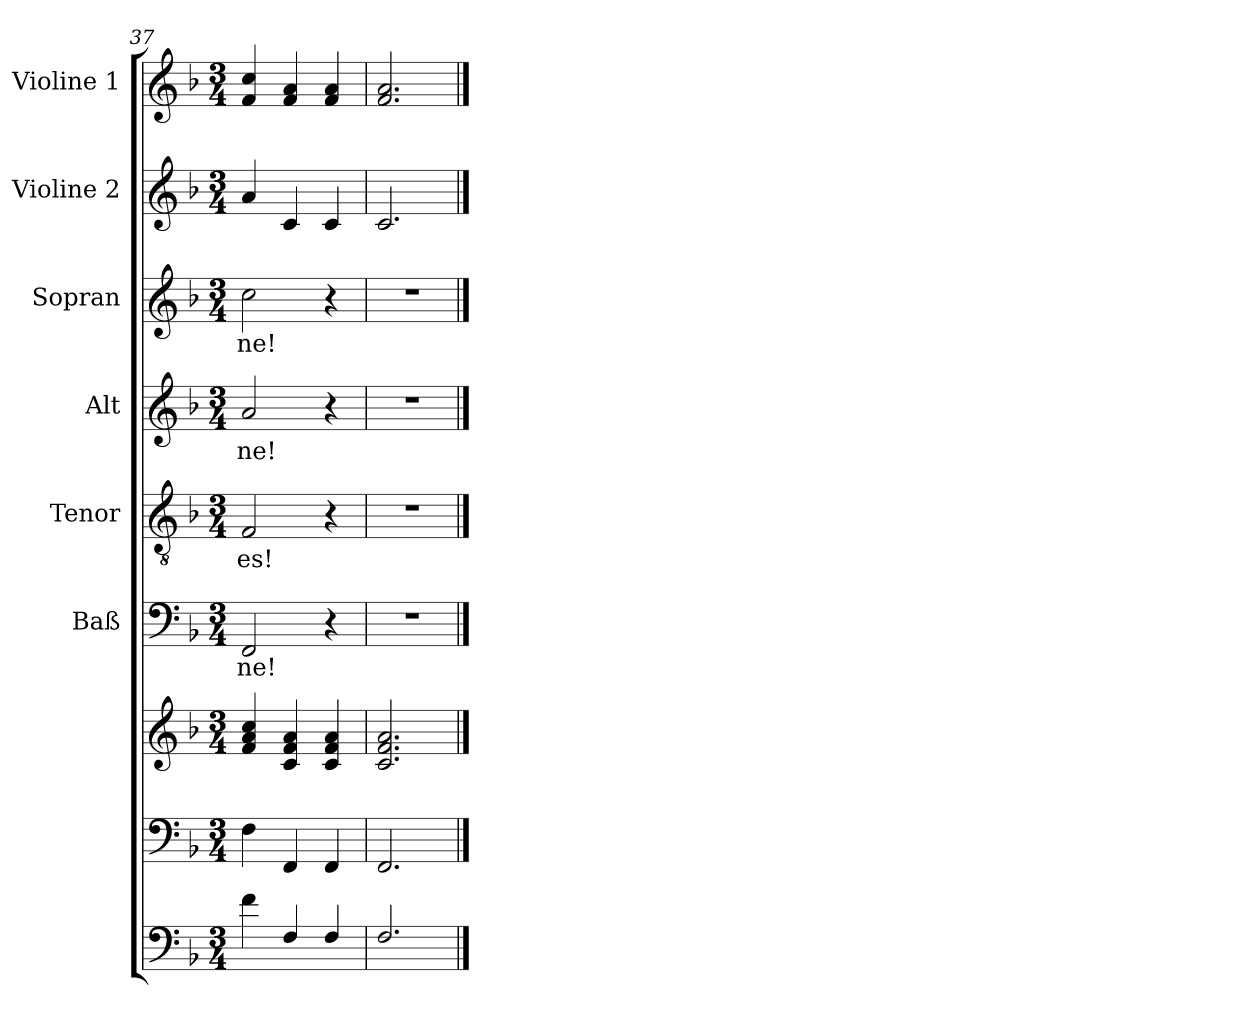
**kern	**kern	**kern	**kern	**text	**kern	**text	**kern	**text	**kern	**text	**kern	**kern
*part8	*part7	*part7	*part6	*part6	*part5	*part5	*part4	*part4	*part3	*part3	*part2	*part1
*staff9	*staff8	*staff7	*staff6	*staff6	*staff5	*staff5	*staff4	*staff4	*staff3	*staff3	*staff2	*staff1
*	*	*	*I"Baß	*	*I"Tenor	*	*I"Alt	*	*I"Sopran	*	*I"Violine 2	*I"Violine 1
*	*	*	*I'Baß	*	*I'Ten	*	*I'Alt	*	*I'Sop	*	*I'Vln. 2	*I'Vln. 1
*clefF4	*clefF4	*clefG2	*clefF4	*	*clefGv2	*	*clefG2	*	*clefG2	*	*clefG2	*clefG2
*ITrd7c12	*	*	*	*	*	*	*	*	*	*	*	*
*k[b-]	*k[b-]	*k[b-]	*k[b-]	*	*k[b-]	*	*k[b-]	*	*k[b-]	*	*k[b-]	*k[b-]
*F:	*F:	*F:	*F:	*	*F:	*	*F:	*	*F:	*	*F:	*F:
*M3/4	*M3/4	*M3/4	*M3/4	*	*M3/4	*	*M3/4	*	*M3/4	*	*M3/4	*M3/4
=37	=37	=37	=37	=37	=37	=37	=37	=37	=37	=37	=37	=37
!	!	!	!	!LO:LY:b	!	!LO:LY:b	!	!LO:LY:b	!	!LO:LY:b	!	!
4F\	4F\	4f/ 4a/ 4cc/	2FF/	-ne!	2F/	es!	2a/	-ne!	2cc\	-ne!	4a/	4f/ 4cc/
4FF/	4FF/	4c/ 4f/ 4a/	.	.	.	.	.	.	.	.	4c/	4f/ 4a/
4FF/	4FF/	4c/ 4f/ 4a/	4r	.	4r	.	4r	.	4r	.	4c/	4f/ 4a/
=38	=38	=38	=38	=38	=38	=38	=38	=38	=38	=38	=38	=38
2.FF/	2.FF/	2.c/ 2.f/ 2.a/	2.r	.	2.r	.	2.r	.	2.r	.	2.c/	2.f/ 2.a/
==	==	==	==	==	==	==	==	==	==	==	==	==
*-	*-	*-	*-	*-	*-	*-	*-	*-	*-	*-	*-	*-
